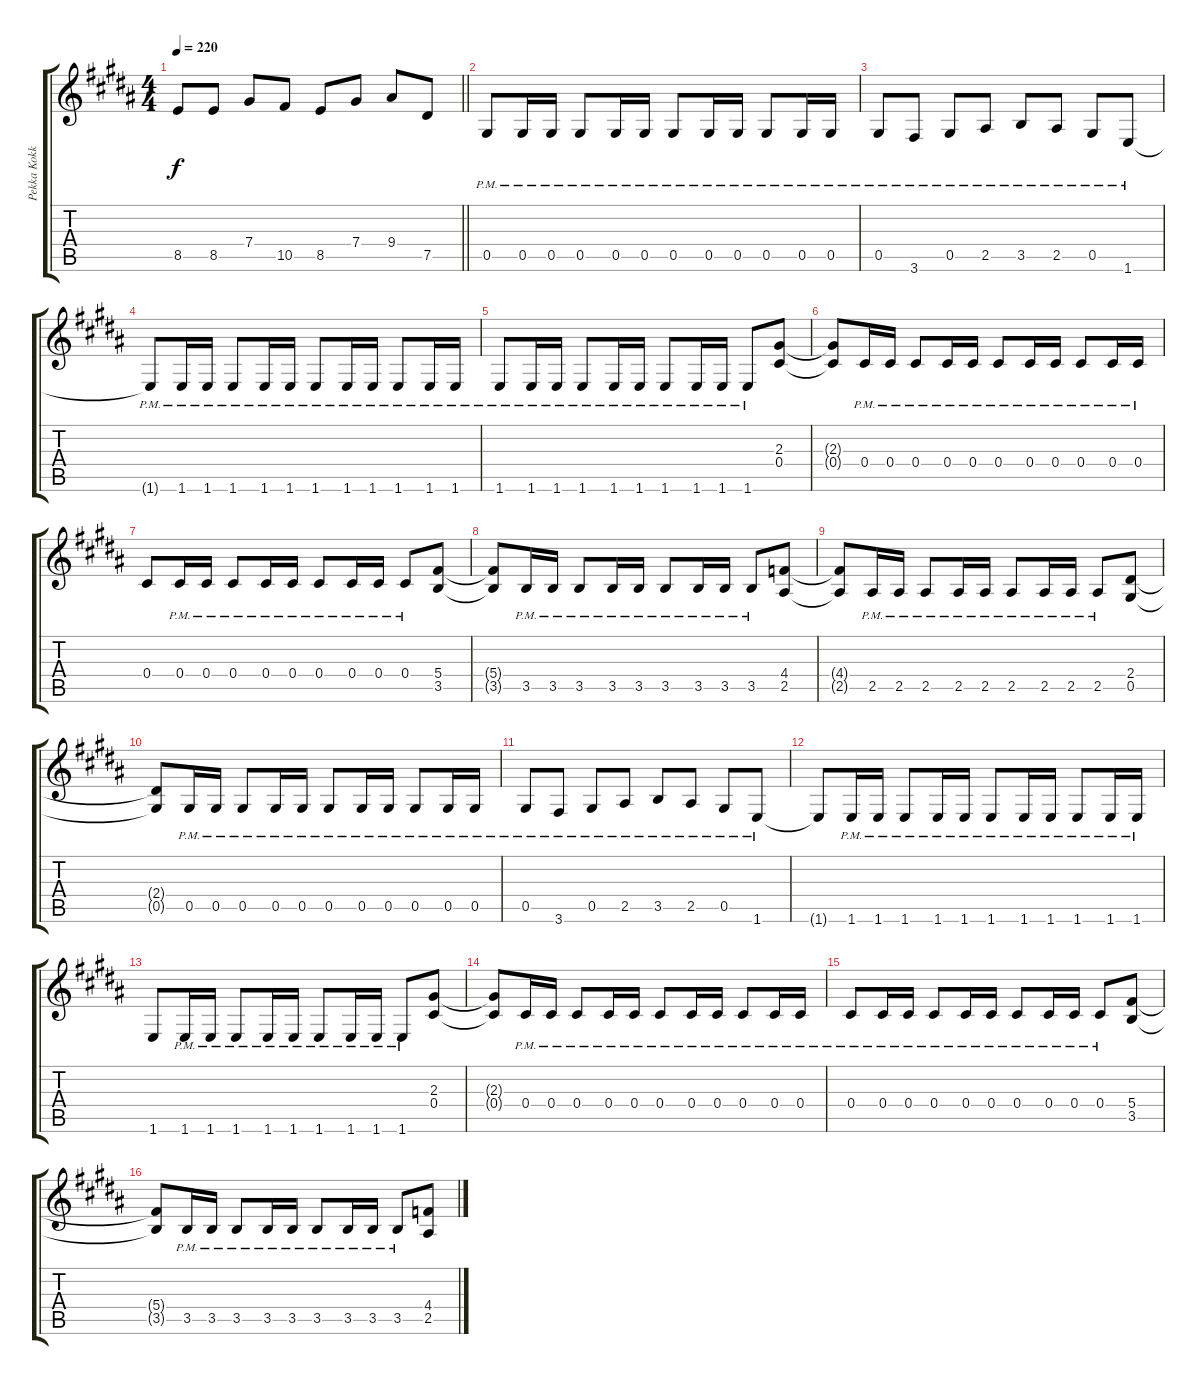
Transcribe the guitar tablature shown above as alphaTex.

\track ("Pekka Kokko" "Pekka Kokk") {instrument distortionguitar}
\staff {score tabs}
\tuning (Eb4 Bb3 Gb3 Db3 Ab2 Eb2) {hide}
\ts (4 4)
\tempo 220
\clef g2
\barLineRight lightlight
\ks b
8.5{t}.8{dy f} 8.5.8 7.4.8 10.5.8 8.5.8 7.4.8 9.4.8 7.5.8 |
0.5{pm}.8 0.5{pm}.16 0.5{pm}.16 0.5{pm}.8 0.5{pm}.16 0.5{pm}.16 0.5{pm}.8 0.5{pm}.16 0.5{pm}.16 0.5{pm}.8 0.5{pm}.16 0.5{pm}.16 |
0.5{pm}.8 3.6{pm}.8 0.5{pm}.8 2.5{pm}.8 3.5{pm}.8 2.5{pm}.8 0.5{pm}.8 1.6{pm}.8 |
1.6{pm t}.8 1.6{pm}.16 1.6{pm}.16 1.6{pm}.8 1.6{pm}.16 1.6{pm}.16 1.6{pm}.8 1.6{pm}.16 1.6{pm}.16 1.6{pm}.8 1.6{pm}.16 1.6{pm}.16 |
1.6{pm}.8 1.6{pm}.16 1.6{pm}.16 1.6{pm}.8 1.6{pm}.16 1.6{pm}.16 1.6{pm}.8 1.6{pm}.16 1.6{pm}.16 1.6{pm}.8 (2.3 0.4).8 |
(2.3{t} 0.4{t}).8 0.4{pm}.16 0.4{pm}.16 0.4{pm}.8 0.4{pm}.16 0.4{pm}.16 0.4{pm}.8 0.4{pm}.16 0.4{pm}.16 0.4{pm}.8 0.4{pm}.16 0.4{pm}.16 |
0.4.8 0.4{pm}.16 0.4{pm}.16 0.4{pm}.8 0.4{pm}.16 0.4{pm}.16 0.4{pm}.8 0.4{pm}.16 0.4{pm}.16 0.4{pm}.8 (5.4 3.5).8 |
(5.4{t} 3.5{t}).8 3.5{pm}.16 3.5{pm}.16 3.5{pm}.8 3.5{pm}.16 3.5{pm}.16 3.5{pm}.8 3.5{pm}.16 3.5{pm}.16 3.5{pm}.8 (4.4 2.5).8 |
(4.4{t} 2.5{t}).8 2.5{pm}.16 2.5{pm}.16 2.5{pm}.8 2.5{pm}.16 2.5{pm}.16 2.5{pm}.8 2.5{pm}.16 2.5{pm}.16 2.5{pm}.8 (2.4 0.5).8 |
(2.4{t} 0.5{t}).8 0.5{pm}.16 0.5{pm}.16 0.5{pm}.8 0.5{pm}.16 0.5{pm}.16 0.5{pm}.8 0.5{pm}.16 0.5{pm}.16 0.5{pm}.8 0.5{pm}.16 0.5{pm}.16 |
0.5{pm}.8 3.6{pm}.8 0.5{pm}.8 2.5{pm}.8 3.5{pm}.8 2.5{pm}.8 0.5{pm}.8 1.6{pm}.8 |
1.6{t}.8 1.6{pm}.16 1.6{pm}.16 1.6{pm}.8 1.6{pm}.16 1.6{pm}.16 1.6{pm}.8 1.6{pm}.16 1.6{pm}.16 1.6{pm}.8 1.6{pm}.16 1.6{pm}.16 |
1.6.8 1.6{pm}.16 1.6{pm}.16 1.6{pm}.8 1.6{pm}.16 1.6{pm}.16 1.6{pm}.8 1.6{pm}.16 1.6{pm}.16 1.6{pm}.8 (2.3 0.4).8 |
(2.3{t} 0.4{t}).8 0.4{pm}.16 0.4{pm}.16 0.4{pm}.8 0.4{pm}.16 0.4{pm}.16 0.4{pm}.8 0.4{pm}.16 0.4{pm}.16 0.4{pm}.8 0.4{pm}.16 0.4{pm}.16 |
0.4{pm}.8 0.4{pm}.16 0.4{pm}.16 0.4{pm}.8 0.4{pm}.16 0.4{pm}.16 0.4{pm}.8 0.4{pm}.16 0.4{pm}.16 0.4{pm}.8 (5.4 3.5).8 |
(5.4{t} 3.5{t}).8 3.5{pm}.16 3.5{pm}.16 3.5{pm}.8 3.5{pm}.16 3.5{pm}.16 3.5{pm}.8 3.5{pm}.16 3.5{pm}.16 3.5{pm}.8 (4.4 2.5).8
